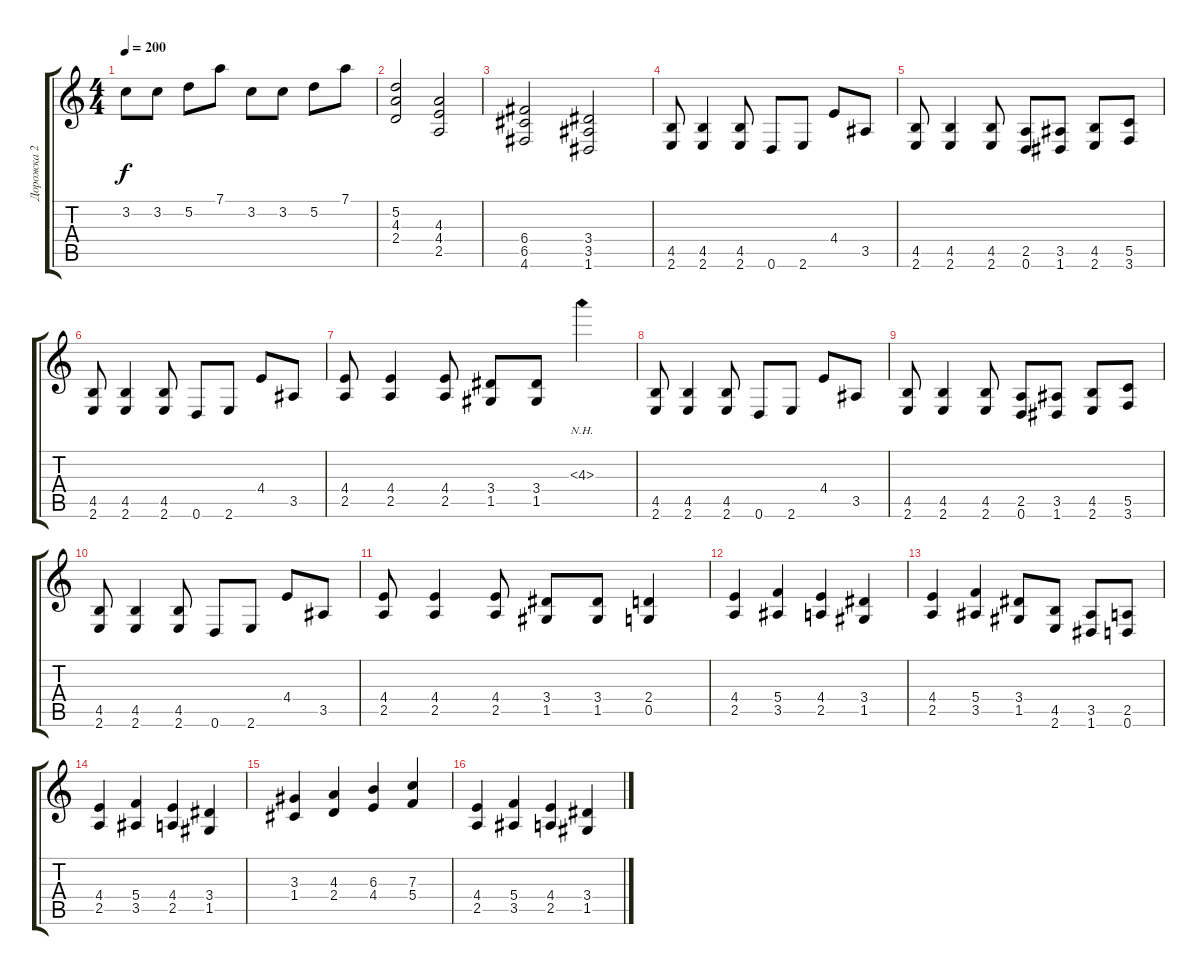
\track ("Дорожка 2" "Дорожка 2") {instrument distortionguitar}
\staff {score tabs}
\tuning (D4 A3 F3 C3 G2 D2) {hide}
\ts (4 4)
\tempo 200
\clef g2
\ks c
3.2.8{dy f} 3.2.8 5.2.8 7.1.8 3.2.8 3.2.8 5.2.8 7.1.8 |
(5.2 4.3 2.4).2 (4.3 4.4 2.5).2 |
(6.4 6.5 4.6).2 (3.4 3.5 1.6).2 |
(4.5 2.6).8 (4.5 2.6).4 (4.5 2.6).8 0.6.8 2.6.8 4.4.8 3.5.8 |
(4.5 2.6).8 (4.5 2.6).4 (4.5 2.6).8 (2.5 0.6).8 (3.5 1.6).8 (4.5 2.6).8 (5.5 3.6).8 |
(4.5 2.6).8 (4.5 2.6).4 (4.5 2.6).8 0.6.8 2.6.8 4.4.8 3.5.8 |
(4.4 2.5).8 (4.4 2.5).4 (4.4 2.5).8 (3.4 1.5).8 (3.4 1.5).8 4.3{nh}.4 |
(4.5 2.6).8 (4.5 2.6).4 (4.5 2.6).8 0.6.8 2.6.8 4.4.8 3.5.8 |
(4.5 2.6).8 (4.5 2.6).4 (4.5 2.6).8 (2.5 0.6).8 (3.5 1.6).8 (4.5 2.6).8 (5.5 3.6).8 |
(4.5 2.6).8 (4.5 2.6).4 (4.5 2.6).8 0.6.8 2.6.8 4.4.8 3.5.8 |
(4.4 2.5).8 (4.4 2.5).4 (4.4 2.5).8 (3.4 1.5).8 (3.4 1.5).8 (2.4 0.5).4 |
(4.4 2.5).4 (5.4 3.5).4 (4.4 2.5).4 (3.4 1.5).4 |
(4.4 2.5).4 (5.4 3.5).4 (3.4 1.5).8 (4.5 2.6).8 (3.5 1.6).8 (2.5 0.6).8 |
(4.4 2.5).4 (5.4 3.5).4 (4.4 2.5).4 (3.4 1.5).4 |
(3.3 1.4).4 (4.3 2.4).4 (6.3 4.4).4 (7.3 5.4).4 |
(4.4 2.5).4 (5.4 3.5).4 (4.4 2.5).4 (3.4 1.5).4
